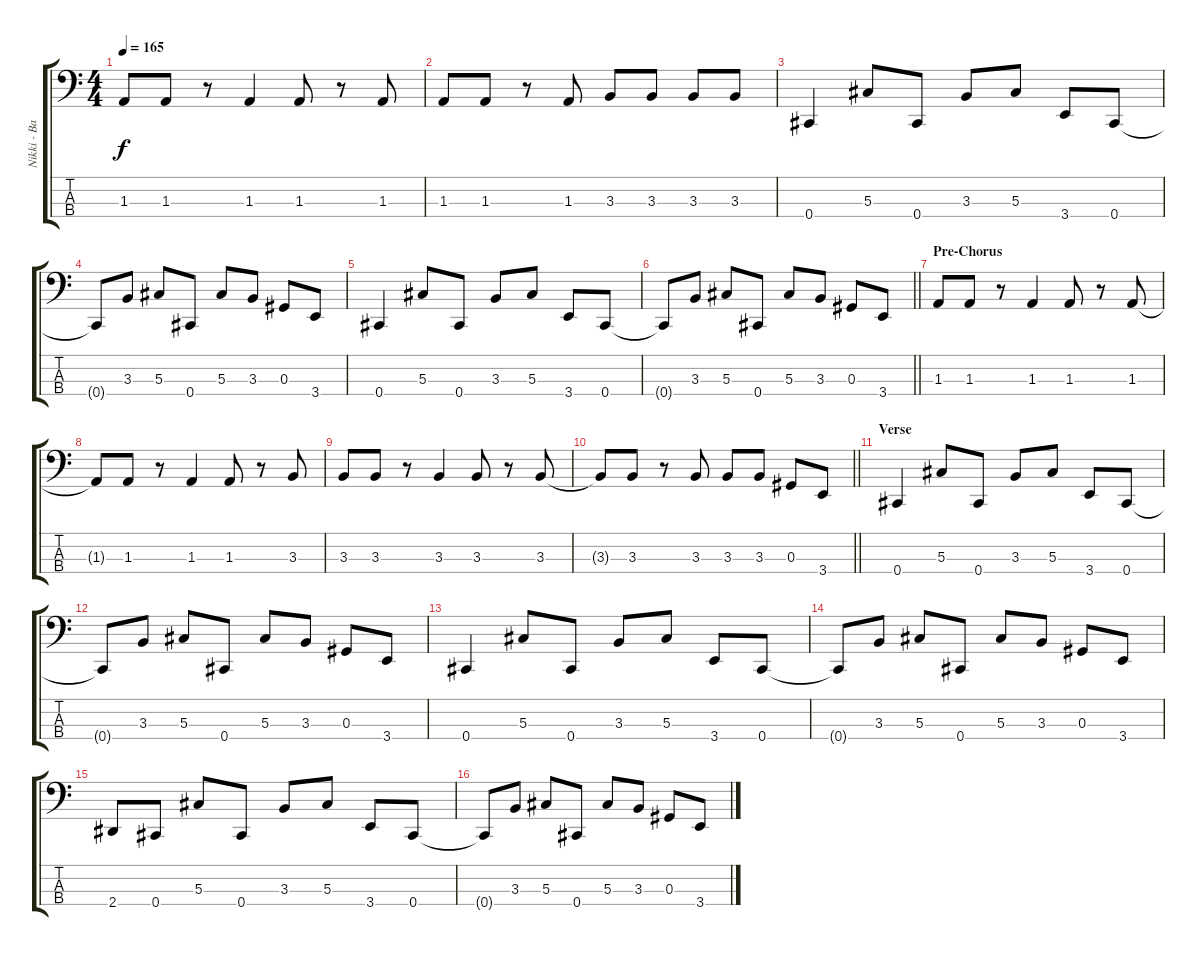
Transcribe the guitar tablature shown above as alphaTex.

\track ("Nikki - Bass" "Nikki - Ba") {instrument electricbassfinger}
\staff {score tabs}
\tuning (Gb2 Db2 Ab1 Db1) {hide}
\ts (4 4)
\tempo 165
\clef f4
\ks c
1.3.8{dy f} 1.3.8 r.8 1.3.4 1.3.8 r.8 1.3.8 |
1.3.8 1.3.8 r.8 1.3.8 3.3.8 3.3.8 3.3.8 3.3.8 |
0.4.4 5.3.8 0.4.8 3.3.8 5.3.8 3.4.8 0.4.8 |
0.4{t}.8 3.3.8 5.3.8 0.4.8 5.3.8 3.3.8 0.3.8 3.4.8 |
0.4.4 5.3.8 0.4.8 3.3.8 5.3.8 3.4.8 0.4.8 |
\barLineRight lightlight
0.4{t}.8 3.3.8 5.3.8 0.4.8 5.3.8 3.3.8 0.3.8 3.4.8 |
\section ("" "Pre-Chorus")
1.3.8 1.3.8 r.8 1.3.4 1.3.8 r.8 1.3.8 |
1.3{t}.8 1.3.8 r.8 1.3.4 1.3.8 r.8 3.3.8 |
3.3.8 3.3.8 r.8 3.3.4 3.3.8 r.8 3.3.8 |
\barLineRight lightlight
3.3{t}.8 3.3.8 r.8 3.3.8 3.3.8 3.3.8 0.3.8 3.4.8 |
\section ("" "Verse")
0.4.4 5.3.8 0.4.8 3.3.8 5.3.8 3.4.8 0.4.8 |
0.4{t}.8 3.3.8 5.3.8 0.4.8 5.3.8 3.3.8 0.3.8 3.4.8 |
0.4.4 5.3.8 0.4.8 3.3.8 5.3.8 3.4.8 0.4.8 |
0.4{t}.8 3.3.8 5.3.8 0.4.8 5.3.8 3.3.8 0.3.8 3.4.8 |
2.4.8 0.4.8 5.3.8 0.4.8 3.3.8 5.3.8 3.4.8 0.4.8 |
0.4{t}.8 3.3.8 5.3.8 0.4.8 5.3.8 3.3.8 0.3.8 3.4.8
